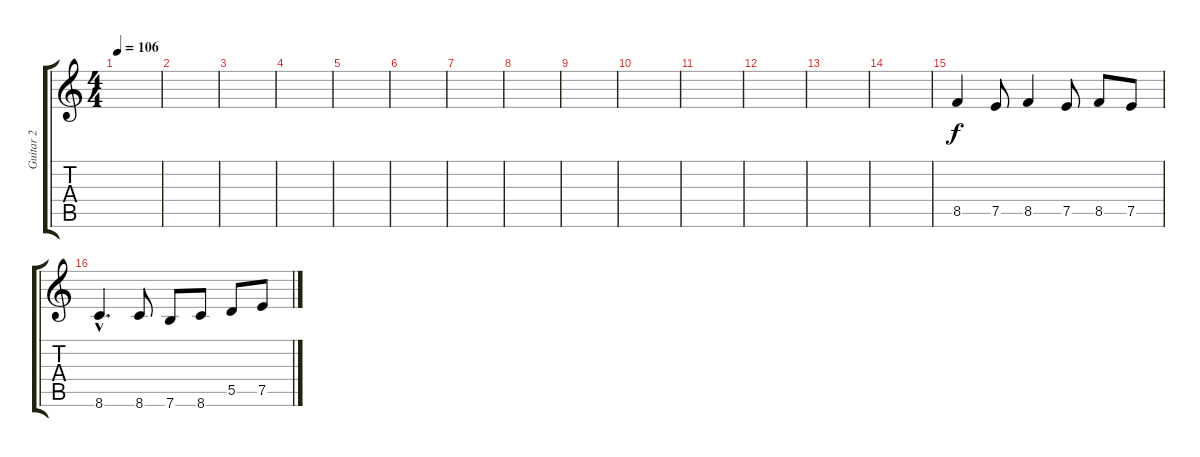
\track ("Guitar 2" "Guitar 2") {instrument electricguitarjazz}
\staff {score tabs}
\tuning (E4 B3 G3 D3 A2 E2) {hide}
\ts (4 4)
\tempo 106
\clef g2
\ks c
|
|
|
|
|
|
|
|
|
|
|
|
|
|
8.5.4 7.5.8 8.5.4 7.5.8 8.5.8 7.5.8 |
8.6{hac}.4{d} 8.6.8 7.6.8 8.6.8 5.5.8 7.5.8
